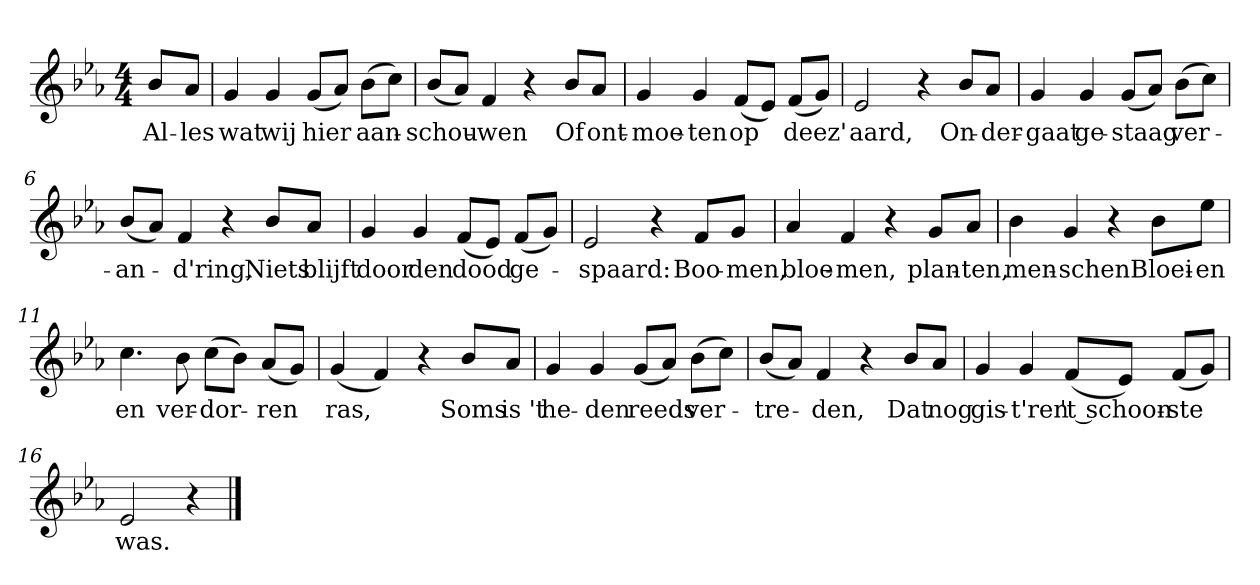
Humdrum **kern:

**kern	**text
*part1	*part1
*staff1	*staff1
*clefG2	*
*k[b-e-a-]	*
*E-:	*
*M4/4	*
*MM120	*
=	=
8b-/L	Al-
8a-/J	-les
=1	=1
4g	wat
4g	wij
(8g/L	hier
8a-/J)	.
(8b-\L	aan-
8cc\J)	.
=2	=2
(8b-/L	-schou-
8a-/J)	.
4f	-wen
4r	.
8b-/L	Of
8a-/J	ont-
=3	=3
4g	-moe-
4g	-ten
(8f/L	op
8e-/J)	.
(8f/L	deez'
8g/J)	.
=4	=4
2e-	aard,
4r	.
8b-/L	On-
8a-/J	-der-
=5	=5
4g	-gaat
4g	ge-
(8g/L	-staag
8a-/J)	.
(8b-\L	ver-
8cc\J)	.
=6	=6
(8b-/L	-an-
8a-/J)	.
4f	-d'ring,
4r	.
8b-/L	Niets
8a-/J	blijft
=7	=7
4g	door
4g	den
(8f/L	dood
8e-/J)	.
(8f/L	ge-
8g/J)	.
=8	=8
2e-	-spaard:
4r	.
8f/L	Boo-
8g/J	-men,
=9	=9
4a-	bloe-
4f	-men,
4r	.
8g/L	plan-
8a-/J	-ten,
=10	=10
4b-	men-
4g	-schen
4r	.
8b-\L	Bloei-
8ee-\J	-en
=11	=11
4.cc	en
8b-	ver-
(8cc\L	-dor-
8b-\J)	.
(8a-/L	-ren
8g/J)	.
=12	=12
(4g	ras,
4f)	.
4r	.
8b-/L	Soms
8a-/J	is 't
=13	=13
4g	he-
4g	-den
(8g/L	reeds
8a-/J)	.
(8b-\L	ver-
8cc\J)	.
=14	=14
(8b-/L	-tre-
8a-/J)	.
4f	-den,
4r	.
8b-/L	Dat
8a-/J	nog
=15	=15
4g	gis-
4g	-t'ren
(8f/L	't schoon-
8e-/J)	.
(8f/L	-ste
8g/J)	.
=16	=16
2e-	was.
4r	.
==	==
*-	*-
